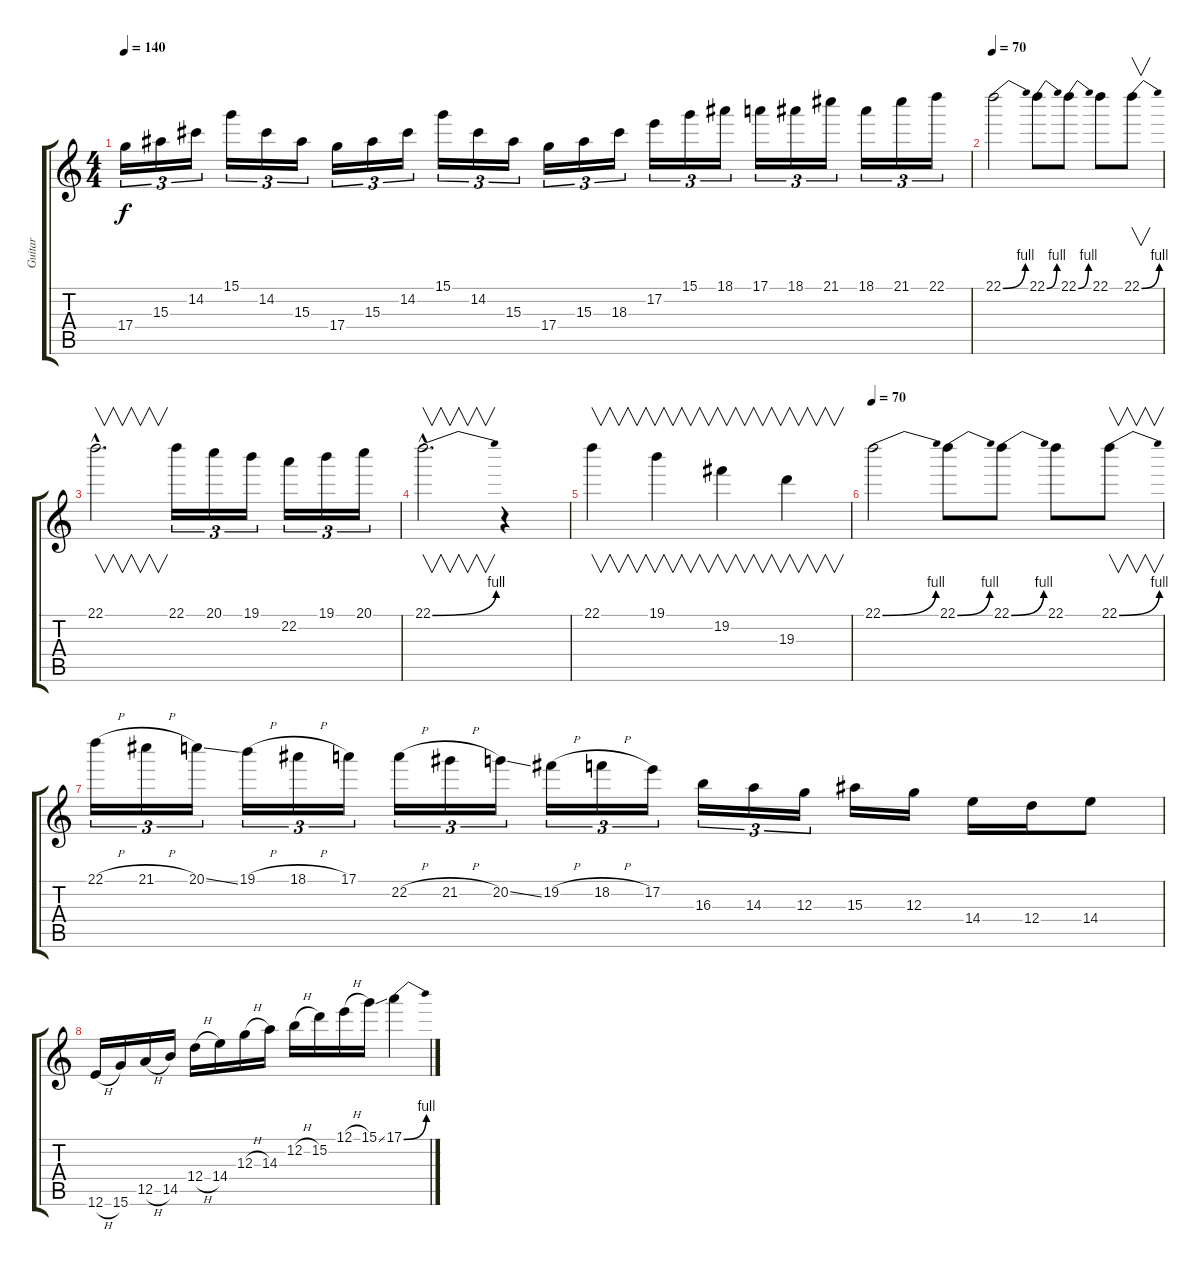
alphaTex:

\track ("Guitar" "Guitar") {instrument distortionguitar}
\staff {score tabs}
\tuning (E4 B3 G3 D3 A2 E2) {hide}
\ts (4 4)
\tempo 140
\clef g2
\ks c
17.4.16{tu (3 2) dy f} 15.3.16{tu (3 2)} 14.2.16{tu (3 2)} 15.1.16{tu (3 2)} 14.2.16{tu (3 2)} 15.3.16{tu (3 2)} 17.4.16{tu (3 2)} 15.3.16{tu (3 2)} 14.2.16{tu (3 2)} 15.1.16{tu (3 2)} 14.2.16{tu (3 2)} 15.3.16{tu (3 2)} 17.4.16{tu (3 2)} 15.3.16{tu (3 2)} 18.3.16{tu (3 2)} 17.2.16{tu (3 2)} 15.1.16{tu (3 2)} 18.1.16{tu (3 2)} 17.1.16{tu (3 2)} 18.1.16{tu (3 2)} 21.1.16{tu (3 2)} 18.1.16{tu (3 2)} 21.1.16{tu (3 2)} 22.1.16{tu (3 2)} |
\section ("" "")
\tempo 70
22.1{be (bend 0 0 60 4)}.2 22.1{be (bend 0 0 60 4)}.8 22.1{be (bend 0 0 60 4)}.8 22.1.8 22.1{be (bend 0 0 60 4)}.8{v} |
22.1{hac}.2{v d} 22.1.16{tu (3 2)} 20.1.16{tu (3 2)} 19.1.16{tu (3 2)} 22.2.16{tu (3 2)} 19.1.16{tu (3 2)} 20.1.16{tu (3 2)} |
22.1{be (bend 0 0 60 4) hac}.2{v d} r.4 |
22.1.4{v} 19.1.4{v} 19.2.4{v} 19.3.4{v} |
\tempo 70
22.1{be (bend 0 0 60 4)}.2 22.1{be (bend 0 0 60 4)}.8 22.1{be (bend 0 0 60 4)}.8 22.1.8 22.1{be (bend 0 0 60 4)}.8{v} |
22.1{h}.16{tu (3 2)} 21.1{h}.16{tu (3 2)} 20.1{ss}.16{tu (3 2)} 19.1{h}.16{tu (3 2)} 18.1{h}.16{tu (3 2)} 17.1.16{tu (3 2)} 22.2{h}.16{tu (3 2)} 21.2{h}.16{tu (3 2)} 20.2{ss}.16{tu (3 2)} 19.2{h}.16{tu (3 2)} 18.2{h}.16{tu (3 2)} 17.2.16{tu (3 2)} 16.3.16{tu (3 2)} 14.3.16{tu (3 2)} 12.3.16{tu (3 2)} 15.3.16 12.3.16 14.4.16 12.4.16 14.4.8 |
12.6{h}.16 15.6.16 12.5{h}.16 14.5.16 12.4{h}.16 14.4.16 12.3{h}.16 14.3.16 12.2{h}.16 15.2.16 12.1{h}.16 15.1{ss}.16 17.1{be (bend 0 0 60 4)}.4
